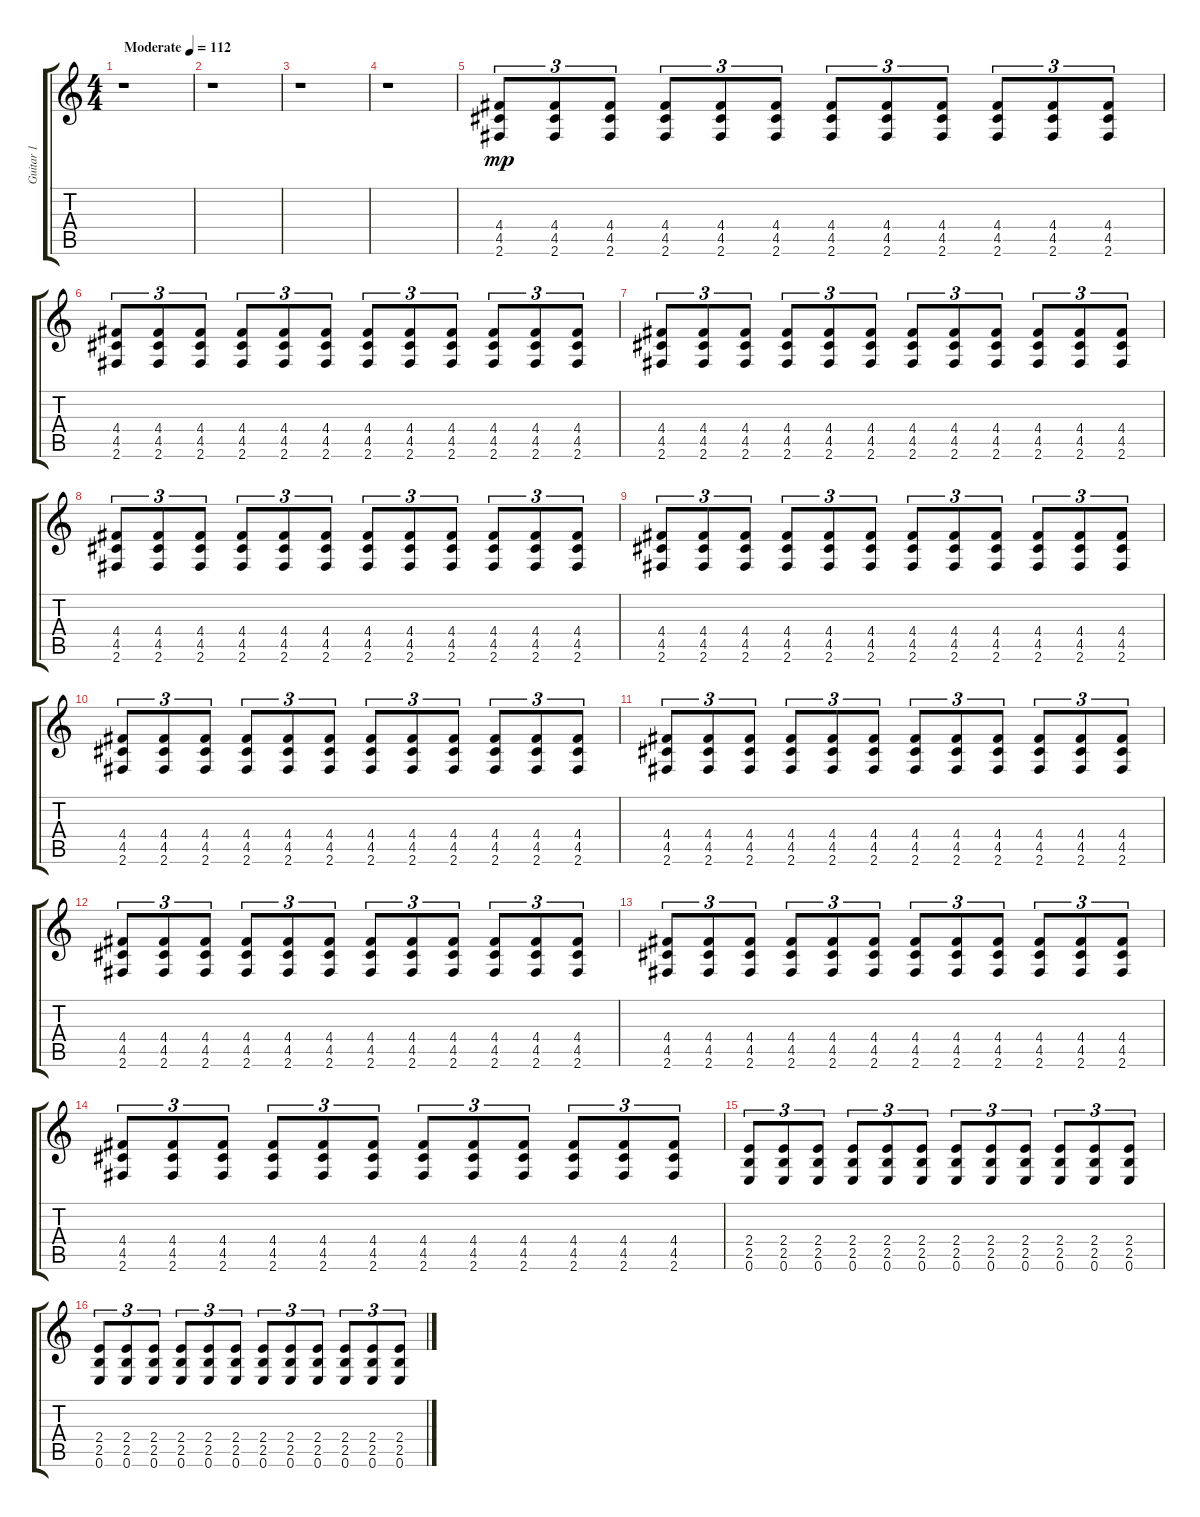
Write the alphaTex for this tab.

\track ("Guitar 1" "Guitar 1") {instrument overdrivenguitar}
\staff {score tabs}
\tuning (E4 B3 G3 D3 A2 E2) {hide}
\ts (4 4)
\tempo (112 "Moderate")
\clef g2
\ks c
r.1{dy mp instrument overdrivenguitar} |
r.1 |
r.1 |
r.1 |
(4.4 4.5 2.6).8{tu (3 2)} (4.4 4.5 2.6).8{tu (3 2)} (4.4 4.5 2.6).8{tu (3 2)} (4.4 4.5 2.6).8{tu (3 2)} (4.4 4.5 2.6).8{tu (3 2)} (4.4 4.5 2.6).8{tu (3 2)} (4.4 4.5 2.6).8{tu (3 2)} (4.4 4.5 2.6).8{tu (3 2)} (4.4 4.5 2.6).8{tu (3 2)} (4.4 4.5 2.6).8{tu (3 2)} (4.4 4.5 2.6).8{tu (3 2)} (4.4 4.5 2.6).8{tu (3 2)} |
(4.4 4.5 2.6).8{tu (3 2)} (4.4 4.5 2.6).8{tu (3 2)} (4.4 4.5 2.6).8{tu (3 2)} (4.4 4.5 2.6).8{tu (3 2)} (4.4 4.5 2.6).8{tu (3 2)} (4.4 4.5 2.6).8{tu (3 2)} (4.4 4.5 2.6).8{tu (3 2)} (4.4 4.5 2.6).8{tu (3 2)} (4.4 4.5 2.6).8{tu (3 2)} (4.4 4.5 2.6).8{tu (3 2)} (4.4 4.5 2.6).8{tu (3 2)} (4.4 4.5 2.6).8{tu (3 2)} |
(4.4 4.5 2.6).8{tu (3 2)} (4.4 4.5 2.6).8{tu (3 2)} (4.4 4.5 2.6).8{tu (3 2)} (4.4 4.5 2.6).8{tu (3 2)} (4.4 4.5 2.6).8{tu (3 2)} (4.4 4.5 2.6).8{tu (3 2)} (4.4 4.5 2.6).8{tu (3 2)} (4.4 4.5 2.6).8{tu (3 2)} (4.4 4.5 2.6).8{tu (3 2)} (4.4 4.5 2.6).8{tu (3 2)} (4.4 4.5 2.6).8{tu (3 2)} (4.4 4.5 2.6).8{tu (3 2)} |
(4.4 4.5 2.6).8{tu (3 2)} (4.4 4.5 2.6).8{tu (3 2)} (4.4 4.5 2.6).8{tu (3 2)} (4.4 4.5 2.6).8{tu (3 2)} (4.4 4.5 2.6).8{tu (3 2)} (4.4 4.5 2.6).8{tu (3 2)} (4.4 4.5 2.6).8{tu (3 2)} (4.4 4.5 2.6).8{tu (3 2)} (4.4 4.5 2.6).8{tu (3 2)} (4.4 4.5 2.6).8{tu (3 2)} (4.4 4.5 2.6).8{tu (3 2)} (4.4 4.5 2.6).8{tu (3 2)} |
(4.4 4.5 2.6).8{tu (3 2)} (4.4 4.5 2.6).8{tu (3 2)} (4.4 4.5 2.6).8{tu (3 2)} (4.4 4.5 2.6).8{tu (3 2)} (4.4 4.5 2.6).8{tu (3 2)} (4.4 4.5 2.6).8{tu (3 2)} (4.4 4.5 2.6).8{tu (3 2)} (4.4 4.5 2.6).8{tu (3 2)} (4.4 4.5 2.6).8{tu (3 2)} (4.4 4.5 2.6).8{tu (3 2)} (4.4 4.5 2.6).8{tu (3 2)} (4.4 4.5 2.6).8{tu (3 2)} |
(4.4 4.5 2.6).8{tu (3 2)} (4.4 4.5 2.6).8{tu (3 2)} (4.4 4.5 2.6).8{tu (3 2)} (4.4 4.5 2.6).8{tu (3 2)} (4.4 4.5 2.6).8{tu (3 2)} (4.4 4.5 2.6).8{tu (3 2)} (4.4 4.5 2.6).8{tu (3 2)} (4.4 4.5 2.6).8{tu (3 2)} (4.4 4.5 2.6).8{tu (3 2)} (4.4 4.5 2.6).8{tu (3 2)} (4.4 4.5 2.6).8{tu (3 2)} (4.4 4.5 2.6).8{tu (3 2)} |
(4.4 4.5 2.6).8{tu (3 2)} (4.4 4.5 2.6).8{tu (3 2)} (4.4 4.5 2.6).8{tu (3 2)} (4.4 4.5 2.6).8{tu (3 2)} (4.4 4.5 2.6).8{tu (3 2)} (4.4 4.5 2.6).8{tu (3 2)} (4.4 4.5 2.6).8{tu (3 2)} (4.4 4.5 2.6).8{tu (3 2)} (4.4 4.5 2.6).8{tu (3 2)} (4.4 4.5 2.6).8{tu (3 2)} (4.4 4.5 2.6).8{tu (3 2)} (4.4 4.5 2.6).8{tu (3 2)} |
(4.4 4.5 2.6).8{tu (3 2)} (4.4 4.5 2.6).8{tu (3 2)} (4.4 4.5 2.6).8{tu (3 2)} (4.4 4.5 2.6).8{tu (3 2)} (4.4 4.5 2.6).8{tu (3 2)} (4.4 4.5 2.6).8{tu (3 2)} (4.4 4.5 2.6).8{tu (3 2)} (4.4 4.5 2.6).8{tu (3 2)} (4.4 4.5 2.6).8{tu (3 2)} (4.4 4.5 2.6).8{tu (3 2)} (4.4 4.5 2.6).8{tu (3 2)} (4.4 4.5 2.6).8{tu (3 2)} |
(4.4 4.5 2.6).8{tu (3 2)} (4.4 4.5 2.6).8{tu (3 2)} (4.4 4.5 2.6).8{tu (3 2)} (4.4 4.5 2.6).8{tu (3 2)} (4.4 4.5 2.6).8{tu (3 2)} (4.4 4.5 2.6).8{tu (3 2)} (4.4 4.5 2.6).8{tu (3 2)} (4.4 4.5 2.6).8{tu (3 2)} (4.4 4.5 2.6).8{tu (3 2)} (4.4 4.5 2.6).8{tu (3 2)} (4.4 4.5 2.6).8{tu (3 2)} (4.4 4.5 2.6).8{tu (3 2)} |
(4.4 4.5 2.6).8{tu (3 2)} (4.4 4.5 2.6).8{tu (3 2)} (4.4 4.5 2.6).8{tu (3 2)} (4.4 4.5 2.6).8{tu (3 2)} (4.4 4.5 2.6).8{tu (3 2)} (4.4 4.5 2.6).8{tu (3 2)} (4.4 4.5 2.6).8{tu (3 2)} (4.4 4.5 2.6).8{tu (3 2)} (4.4 4.5 2.6).8{tu (3 2)} (4.4 4.5 2.6).8{tu (3 2)} (4.4 4.5 2.6).8{tu (3 2)} (4.4 4.5 2.6).8{tu (3 2)} |
(2.4 2.5 0.6).8{tu (3 2)} (2.4 2.5 0.6).8{tu (3 2)} (2.4 2.5 0.6).8{tu (3 2)} (2.4 2.5 0.6).8{tu (3 2)} (2.4 2.5 0.6).8{tu (3 2)} (2.4 2.5 0.6).8{tu (3 2)} (2.4 2.5 0.6).8{tu (3 2)} (2.4 2.5 0.6).8{tu (3 2)} (2.4 2.5 0.6).8{tu (3 2)} (2.4 2.5 0.6).8{tu (3 2)} (2.4 2.5 0.6).8{tu (3 2)} (2.4 2.5 0.6).8{tu (3 2)} |
(2.4 2.5 0.6).8{tu (3 2)} (2.4 2.5 0.6).8{tu (3 2)} (2.4 2.5 0.6).8{tu (3 2)} (2.4 2.5 0.6).8{tu (3 2)} (2.4 2.5 0.6).8{tu (3 2)} (2.4 2.5 0.6).8{tu (3 2)} (2.4 2.5 0.6).8{tu (3 2)} (2.4 2.5 0.6).8{tu (3 2)} (2.4 2.5 0.6).8{tu (3 2)} (2.4 2.5 0.6).8{tu (3 2)} (2.4 2.5 0.6).8{tu (3 2)} (2.4 2.5 0.6).8{tu (3 2)}
